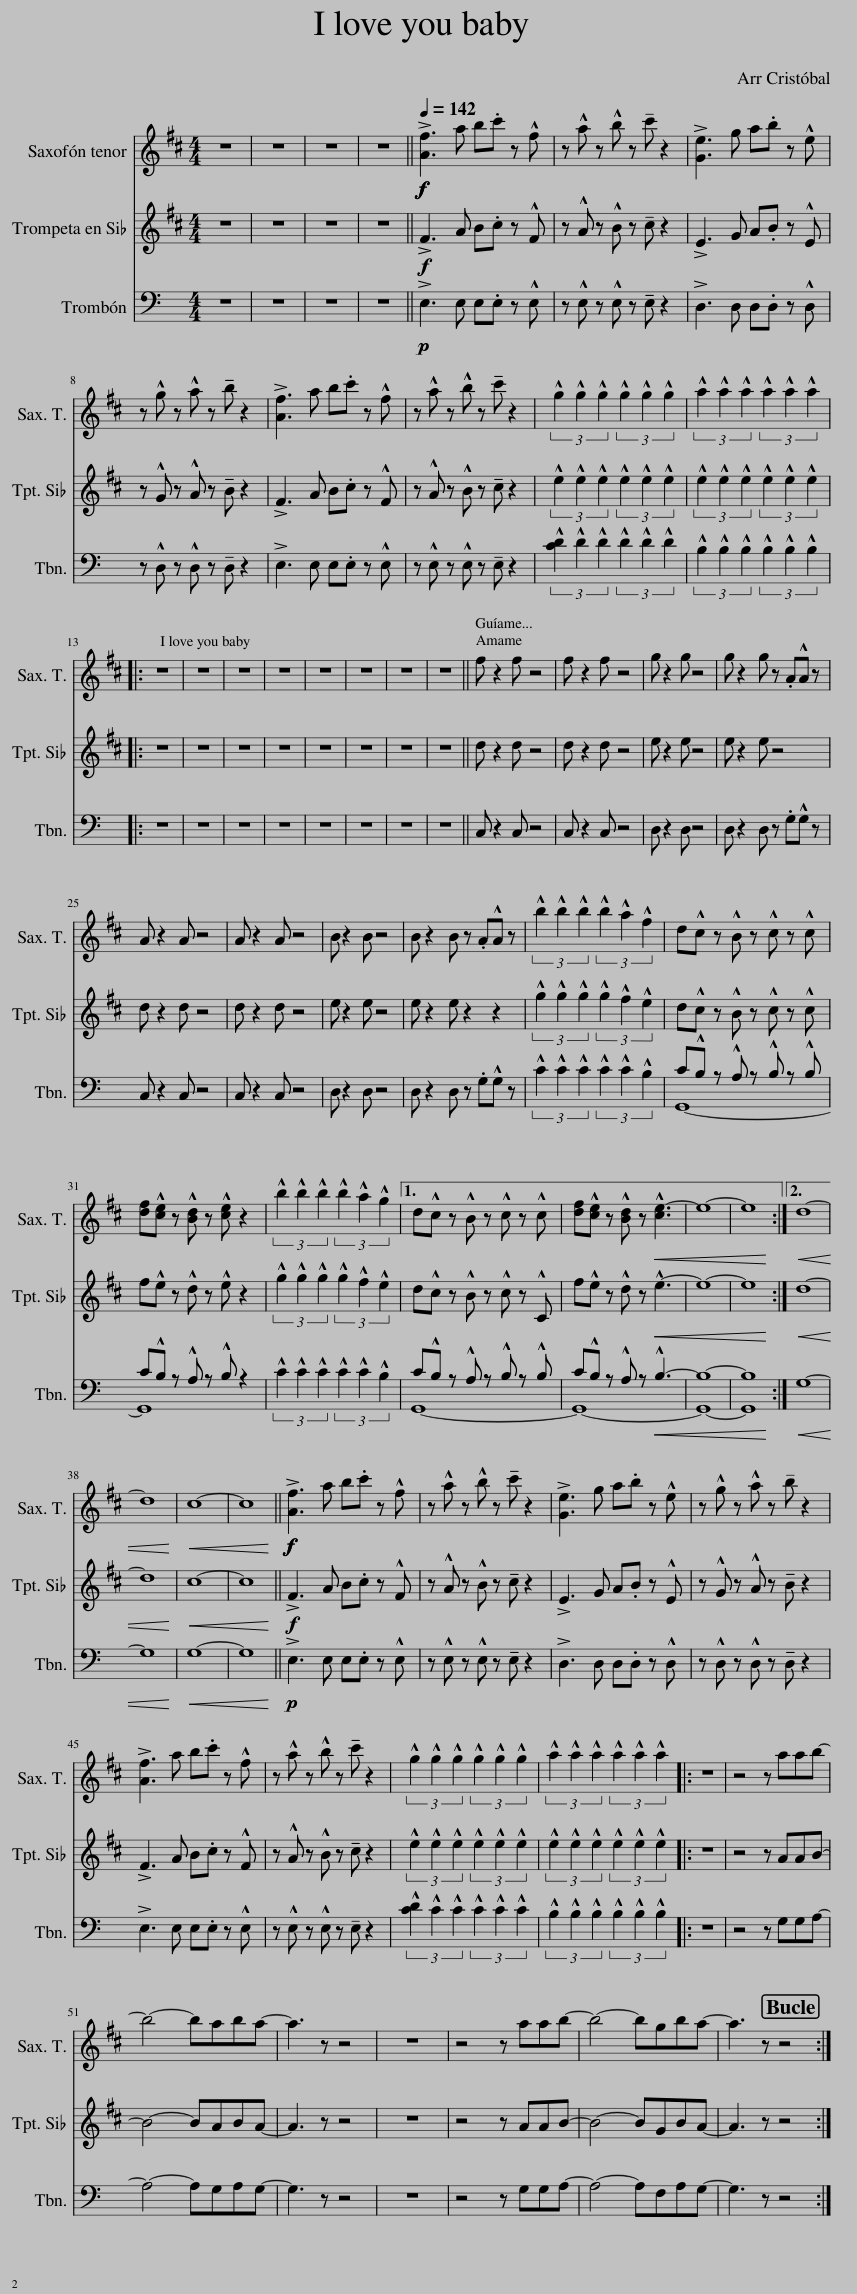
X:1
%%score 1 2 ( 3 4 ) 5
L:1/8
M:4/4
I:linebreak $
K:C
V:1 treble transpose=-14
V:2 treble transpose=-2
V:3 bass
V:4 bass
V:5 bass
V:1
[K:D] z8 | z8 | z8 | z8 ||[Q:1/4=142]!f!!f! !>![Af]3 a b.c' z !^!f | %5
 z !^!a z !^!b z !tenuto!c' z2 | !>![Ge]3 g a.b z !^!e |$ z !^!g z !^!a z !tenuto!b z2 | !>![Af]3 a b.c' z !^!f | z !^!a z !^!b z !tenuto!c' z2 | %10
 (3!^!g2 !^!g2 !^!g2 (3!^!g2 !^!g2 !^!g2 | (3!^!a2 !^!a2 !^!a2 (3!^!a2 !^!a2 !^!a2 |:$ z8 | z8 | z8 | %15
 z8 | z8 | z8 | z8 | z8 || %20
 f z2 f z4 | f z2 f z4 | g z2 g z4 | g z2 g z .A!^!A z |$ A z2 A z4 | %25
 A z2 A z4 | B z2 B z4 | B z2 B z .A!^!A z | (3!^!b2 !^!b2 !^!b2 (3!^!b2 !^!a2 !^!f2 | d!^!c z !^!B z !^!c z !^!c |$ %30
 [df]!^![ce] z !^![Bd] z !^![ce] z2 | (3!^!b2 !^!b2 !^!b2 (3!^!b2 !^!a2 !^!g2 |1 d!^!c z !^!B z !^!c z !^!c | [df]!^![ce] z !^![Bd] z!<(! !^![ce-]3 | e8- | %35
 e8!<)! :|2!<(! d8- ||$ d8!<)! |!<(! c8- | c8!<)! || %40
!f!!f! !>![Af]3 a b.c' z !^!f | z !^!a z !^!b z !tenuto!c' z2 | !>![Ge]3 g a.b z !^!e | z !^!g z !^!a z !tenuto!b z2 |$ !>![Af]3 a b.c' z !^!f | %45
 z !^!a z !^!b z !tenuto!c' z2 | (3!^!g2 !^!g2 !^!g2 (3!^!g2 !^!g2 !^!g2 | (3!^!a2 !^!a2 !^!a2 (3!^!a2 !^!a2 !^!a2 |: z8 | z4 z aab- |$ %50
 b4- baba- | a3 z z4 | z8 | z4 z aab- | b4- bgba- | %55
 a3 z z4 :| %56
V:2
[K:D] z8 | z8 | z8 | z8 ||!f! !>!F3 A B.c z !^!F | %5
 z !^!A z !^!B z !tenuto!c z2 | !>!E3 G A.B z !^!E |$ z !^!G z !^!A z !tenuto!B z2 | !>!F3 A B.c z !^!F | z !^!A z !^!B z !tenuto!c z2 | %10
 (3!^!e2 !^!e2 !^!e2 (3!^!e2 !^!e2 !^!e2 | (3!^!e2 !^!e2 !^!e2 (3!^!e2 !^!e2 !^!e2 |:$ z8 | z8 | z8 | %15
 z8 | z8 | z8 | z8 | z8 || %20
 d z2 d z4 | d z2 d z4 | e z2 e z4 | e z2 e z4 |$ d z2 d z4 | %25
 d z2 d z4 | e z2 e z4 | e z2 e z2 z2 | (3!^!g2 !^!g2 !^!g2 (3!^!g2 !^!f2 !^!e2 | d!^!c z !^!B z !^!c z !^!c |$ %30
 f!^!e z !^!d z !^!e z2 | (3!^!g2 !^!g2 !^!g2 (3!^!g2 !^!f2 !^!e2 |1 d!^!c z !^!B z !^!c z !^!C | f!^!e z !^!d z!<(! !^!e3- | e8- | %35
 e8!<)! :|2!<(! d8- ||$ d8!<)! |!<(! c8- | c8!<)! || %40
!f! !>!F3 A B.c z !^!F | z !^!A z !^!B z !tenuto!c z2 | !>!E3 G A.B z !^!E | z !^!G z !^!A z !tenuto!B z2 |$ !>!F3 A B.c z !^!F | %45
 z !^!A z !^!B z !tenuto!c z2 | (3!^!e2 !^!e2 !^!e2 (3!^!e2 !^!e2 !^!e2 | (3!^!e2 !^!e2 !^!e2 (3!^!e2 !^!e2 !^!e2 |: z8 | z4 z AAB- |$ %50
 B4- BABA- | A3 z z4 | z8 | z4 z AAB- | B4- BGBA- | %55
 A3 z z4 :| %56
V:3
 z8 | z8 | z8 | z8 ||!p! !>!E,3 E, E,.E, z !^!E, | %5
 z !^!E, z !^!E, z !tenuto!E, z2 | !>!D,3 D, D,.D, z !^!D, |$ z !^!D, z !^!D, z !tenuto!D, z2 | !>!E,3 E, E,.E, z !^!E, | z !^!E, z !^!E, z !tenuto!E, z2 | %10
 (3!^![CD]2 !^!D2 !^!D2 (3!^!D2 !^!D2 !^!D2 | (3!^!B,2 !^!B,2 !^!B,2 (3!^!B,2 !^!B,2 !^!B,2 |:$ z8 | z8 | z8 | %15
 z8 | z8 | z8 | z8 | z8 || %20
 C, z2 C, z4 | C, z2 C, z4 | D, z2 D, z4 | D, z2 D, z .G,!^!G, z |$ C, z2 C, z4 | %25
 C, z2 C, z4 | D, z2 D, z4 | D, z2 D, z .G,!^!G, z | (3!^!C2 !^!C2 !^!C2 (3!^!C2 !^!C2 !^!B,2 | C!^!B, z !^!A, z !^!B, z !^!B, |$ %30
 C!^!B, z !^!A, z !^!B, z2 | (3!^!C2 !^!C2 !^!C2 (3!^!C2 !^!C2 !^!B,2 |1 C!^!B, z !^!A, z !^!B, z !^!B, | C!^!B, z !^!A, z!<(! !^!B,3- | B,8- | %35
 B,8!<)! :|2!<(! G,8- ||$ G,8!<)! |!<(! G,8- | G,8!<)! || %40
!p! !>!E,3 E, E,.E, z !^!E, | z !^!E, z !^!E, z !tenuto!E, z2 | !>!D,3 D, D,.D, z !^!D, | z !^!D, z !^!D, z !tenuto!D, z2 |$ !>!E,3 E, E,.E, z !^!E, | %45
 z !^!E, z !^!E, z !tenuto!E, z2 | (3!^![CD]2 !^!C2 !^!C2 (3!^!C2 !^!C2 !^!C2 | (3!^!B,2 !^!B,2 !^!B,2 (3!^!B,2 !^!B,2 !^!B,2 |: z8 | z4 z G,G,A,- |$ %50
 A,4- A,G,A,G,- | G,3 z z4 | z8 | z4 z G,G,A,- | A,4- A,F,A,G,- | %55
 G,3 z z4 :| %56
V:4
 x8 | x8 | x8 | x8 || x8 | %5
 x8 | x8 |$ x8 | x8 | x8 | %10
 x8 | x8 |:$ x8 | x8 | x8 | %15
 x8 | x8 | x8 | x8 | x8 || %20
 x8 | x8 | x8 | x8 |$ x8 | %25
 x8 | x8 | x8 | x8 | G,,8- |$ %30
 G,,8 | x8 |1 G,,8- | G,,8- | G,,8- | %35
 G,,8 :|2 x8 ||$ x8 | x8 | x8 || %40
 x8 | x8 | x8 | x8 |$ x8 | %45
 x8 | x8 | x8 |: x8 | x8 |$ %50
 x8 | x8 | x8 | x8 | x8 | %55
 x8 :| %56
V:5
 z8 | z8 | z8 | z8 ||!p! !>!G,3 G, G, .G, z !^!G, | %5
 z !^!G, z !^!G, z !tenuto!G, z2 | !>!F,3 F, F, .F, z !^!F, |$ z !^!F, z !^!F, z !tenuto!F, z2 | !>!G,3 G, G, .G, z !^!G, | z !^!G, z !^!G, z !tenuto!G, z2 | %10
 (3!^!F2 !^!F2 !^!F2 (3!^!F2 !^!F2 !^!F2 | (3!^!G2 !^!G2 !^!G2 (3!^!G2 !^!G2 !^!G2 |:$ z8 | z8 | z8 | %15
 z8 | z8 | z8 | z8 | z8 || %20
 z8 | z8 | z8 | z8 |$ z8 | %25
 z8 | z8 | z8 | z8 | z8 |$ %30
 z8 | z8 |1 z8 | z8 | z8 | %35
 z8 :|2!<(! z8 ||$ z8!<)! | z8 | z8 || %40
!p! !>!G,3 G, G, .G, z !^!G, | z !^!G, z !^!G, z !tenuto!G, z2 | !>!F,3 F, F, .F, z !^!F, | z !^!F, z !^!F, z !tenuto!F, z2 |$ !>!G,3 G, G, .G, z !^!G, | %45
 z !^!G, z !^!G, z !tenuto!G, z2 | (3!^!F2 !^!F2 !^!F2 (3!^!F2 !^!F2 !^!F2 | (3!^!G2 !^!G2 !^!G2 (3!^!G2 !^!G2 !^!G2 |: z8 | z4 z G, G, A,- |$ %50
 A,4- A, G, A, G,- | G,3 z z4 | z8 | z4 z G, G, A,- | A,4- A, F, A, G,- | %55
 G,3 z z4 :| %56
